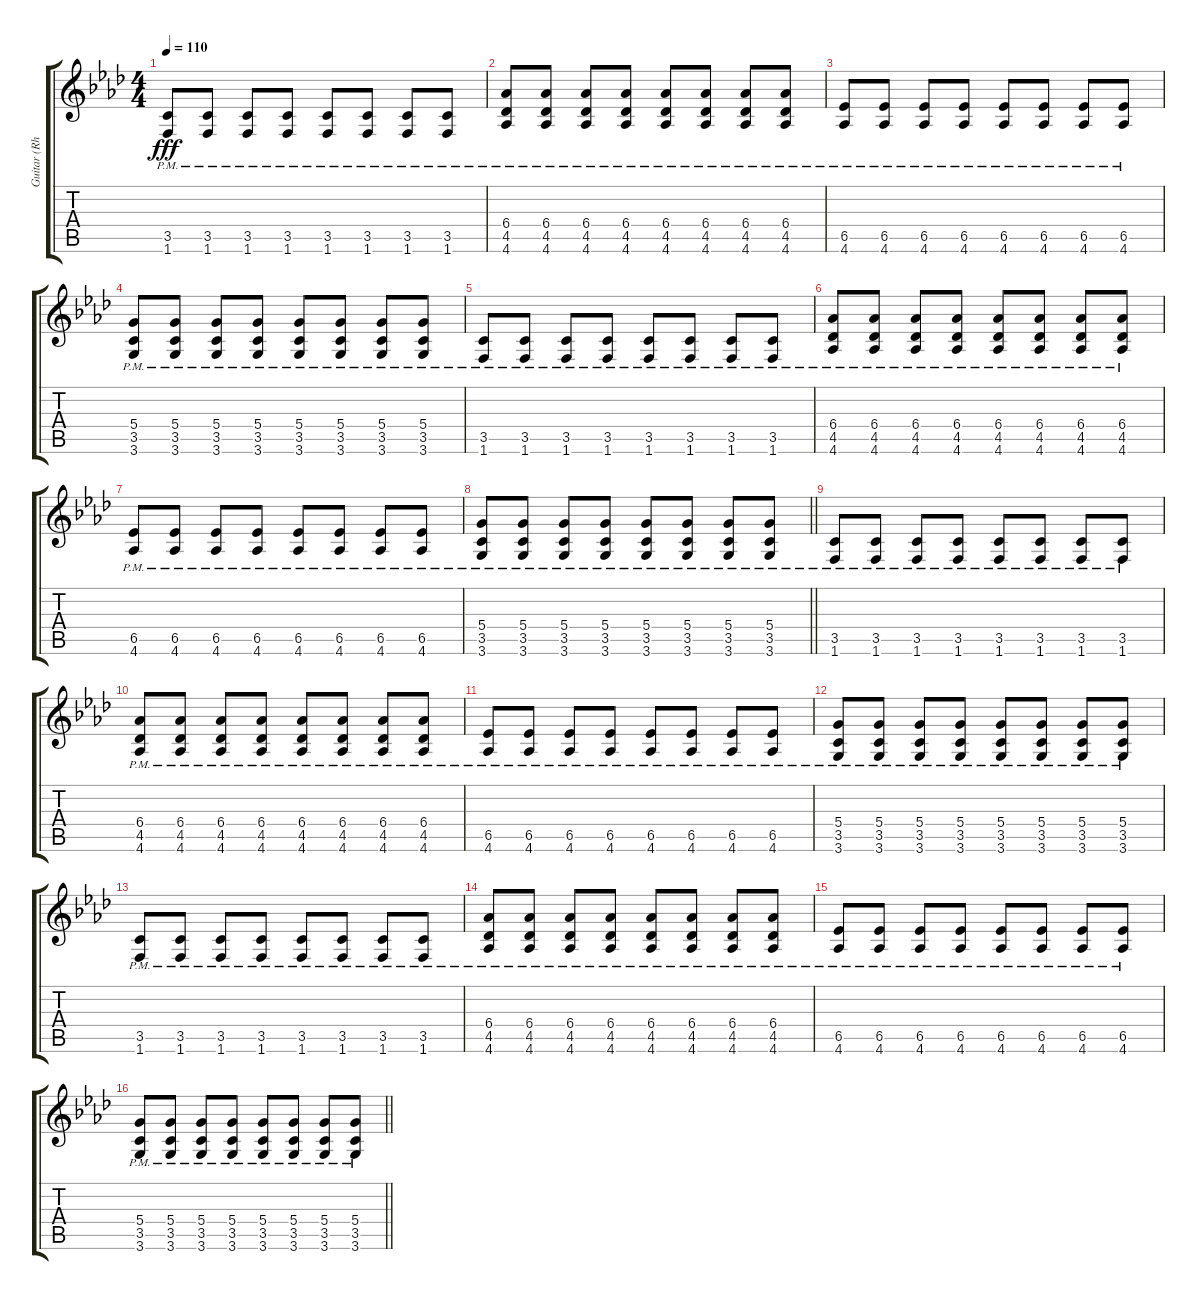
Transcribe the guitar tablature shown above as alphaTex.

\track ("Guitar (Rhytm)" "Guitar (Rh") {instrument distortionguitar}
\staff {score tabs}
\tuning (E4 B3 G3 D3 A2 E2) {hide}
\ts (4 4)
\tempo 110
\clef g2
\ks fminor
(3.5{pm} 1.6{pm}).8{dy fff} (3.5{pm} 1.6{pm}).8 (3.5{pm} 1.6{pm}).8 (3.5{pm} 1.6{pm}).8 (3.5{pm} 1.6{pm}).8 (3.5{pm} 1.6{pm}).8 (3.5{pm} 1.6{pm}).8 (3.5{pm} 1.6{pm}).8 |
(6.4{pm} 4.5{pm} 4.6{pm}).8 (6.4{pm} 4.5{pm} 4.6{pm}).8 (6.4{pm} 4.5{pm} 4.6{pm}).8 (6.4{pm} 4.5{pm} 4.6{pm}).8 (6.4{pm} 4.5{pm} 4.6{pm}).8 (6.4{pm} 4.5{pm} 4.6{pm}).8 (6.4{pm} 4.5{pm} 4.6{pm}).8 (6.4{pm} 4.5{pm} 4.6{pm}).8 |
(6.5{pm} 4.6{pm}).8 (6.5{pm} 4.6{pm}).8 (6.5{pm} 4.6{pm}).8 (6.5{pm} 4.6{pm}).8 (6.5{pm} 4.6{pm}).8 (6.5{pm} 4.6{pm}).8 (6.5{pm} 4.6{pm}).8 (6.5{pm} 4.6{pm}).8 |
(5.4{pm} 3.5{pm} 3.6{pm}).8{volume 9} (5.4{pm} 3.5{pm} 3.6{pm}).8 (5.4{pm} 3.5{pm} 3.6{pm}).8 (5.4{pm} 3.5{pm} 3.6{pm}).8 (5.4{pm} 3.5{pm} 3.6{pm}).8 (5.4{pm} 3.5{pm} 3.6{pm}).8 (5.4{pm} 3.5{pm} 3.6{pm}).8 (5.4{pm} 3.5{pm} 3.6{pm}).8 |
(3.5{pm} 1.6{pm}).8 (3.5{pm} 1.6{pm}).8 (3.5{pm} 1.6{pm}).8 (3.5{pm} 1.6{pm}).8 (3.5{pm} 1.6{pm}).8 (3.5{pm} 1.6{pm}).8 (3.5{pm} 1.6{pm}).8 (3.5{pm} 1.6{pm}).8 |
(6.4{pm} 4.5{pm} 4.6{pm}).8 (6.4{pm} 4.5{pm} 4.6{pm}).8 (6.4{pm} 4.5{pm} 4.6{pm}).8 (6.4{pm} 4.5{pm} 4.6{pm}).8 (6.4{pm} 4.5{pm} 4.6{pm}).8 (6.4{pm} 4.5{pm} 4.6{pm}).8 (6.4{pm} 4.5{pm} 4.6{pm}).8 (6.4{pm} 4.5{pm} 4.6{pm}).8 |
(6.5{pm} 4.6{pm}).8 (6.5{pm} 4.6{pm}).8 (6.5{pm} 4.6{pm}).8 (6.5{pm} 4.6{pm}).8 (6.5{pm} 4.6{pm}).8 (6.5{pm} 4.6{pm}).8 (6.5{pm} 4.6{pm}).8 (6.5{pm} 4.6{pm}).8 |
\barLineRight lightlight
(5.4{pm} 3.5{pm} 3.6{pm}).8 (5.4{pm} 3.5{pm} 3.6{pm}).8 (5.4{pm} 3.5{pm} 3.6{pm}).8 (5.4{pm} 3.5{pm} 3.6{pm}).8 (5.4{pm} 3.5{pm} 3.6{pm}).8 (5.4{pm} 3.5{pm} 3.6{pm}).8 (5.4{pm} 3.5{pm} 3.6{pm}).8 (5.4{pm} 3.5{pm} 3.6{pm}).8 |
(3.5{pm} 1.6{pm}).8{volume 6} (3.5{pm} 1.6{pm}).8 (3.5{pm} 1.6{pm}).8 (3.5{pm} 1.6{pm}).8 (3.5{pm} 1.6{pm}).8 (3.5{pm} 1.6{pm}).8 (3.5{pm} 1.6{pm}).8 (3.5{pm} 1.6{pm}).8 |
(6.4{pm} 4.5{pm} 4.6{pm}).8 (6.4{pm} 4.5{pm} 4.6{pm}).8 (6.4{pm} 4.5{pm} 4.6{pm}).8 (6.4{pm} 4.5{pm} 4.6{pm}).8 (6.4{pm} 4.5{pm} 4.6{pm}).8 (6.4{pm} 4.5{pm} 4.6{pm}).8 (6.4{pm} 4.5{pm} 4.6{pm}).8 (6.4{pm} 4.5{pm} 4.6{pm}).8 |
(6.5{pm} 4.6{pm}).8 (6.5{pm} 4.6{pm}).8 (6.5{pm} 4.6{pm}).8 (6.5{pm} 4.6{pm}).8 (6.5{pm} 4.6{pm}).8 (6.5{pm} 4.6{pm}).8 (6.5{pm} 4.6{pm}).8 (6.5{pm} 4.6{pm}).8 |
(5.4{pm} 3.5{pm} 3.6{pm}).8 (5.4{pm} 3.5{pm} 3.6{pm}).8 (5.4{pm} 3.5{pm} 3.6{pm}).8 (5.4{pm} 3.5{pm} 3.6{pm}).8 (5.4{pm} 3.5{pm} 3.6{pm}).8 (5.4{pm} 3.5{pm} 3.6{pm}).8 (5.4{pm} 3.5{pm} 3.6{pm}).8 (5.4{pm} 3.5{pm} 3.6{pm}).8 |
(3.5{pm} 1.6{pm}).8 (3.5{pm} 1.6{pm}).8 (3.5{pm} 1.6{pm}).8 (3.5{pm} 1.6{pm}).8 (3.5{pm} 1.6{pm}).8 (3.5{pm} 1.6{pm}).8 (3.5{pm} 1.6{pm}).8 (3.5{pm} 1.6{pm}).8 |
(6.4{pm} 4.5{pm} 4.6{pm}).8{volume 3} (6.4{pm} 4.5{pm} 4.6{pm}).8 (6.4{pm} 4.5{pm} 4.6{pm}).8 (6.4{pm} 4.5{pm} 4.6{pm}).8 (6.4{pm} 4.5{pm} 4.6{pm}).8 (6.4{pm} 4.5{pm} 4.6{pm}).8 (6.4{pm} 4.5{pm} 4.6{pm}).8 (6.4{pm} 4.5{pm} 4.6{pm}).8 |
(6.5{pm} 4.6{pm}).8 (6.5{pm} 4.6{pm}).8 (6.5{pm} 4.6{pm}).8 (6.5{pm} 4.6{pm}).8 (6.5{pm} 4.6{pm}).8 (6.5{pm} 4.6{pm}).8 (6.5{pm} 4.6{pm}).8 (6.5{pm} 4.6{pm}).8 |
\barLineRight lightlight
(5.4{pm} 3.5{pm} 3.6{pm}).8 (5.4{pm} 3.5{pm} 3.6{pm}).8 (5.4{pm} 3.5{pm} 3.6{pm}).8 (5.4{pm} 3.5{pm} 3.6{pm}).8 (5.4{pm} 3.5{pm} 3.6{pm}).8 (5.4{pm} 3.5{pm} 3.6{pm}).8 (5.4{pm} 3.5{pm} 3.6{pm}).8 (5.4{pm} 3.5{pm} 3.6{pm}).8
